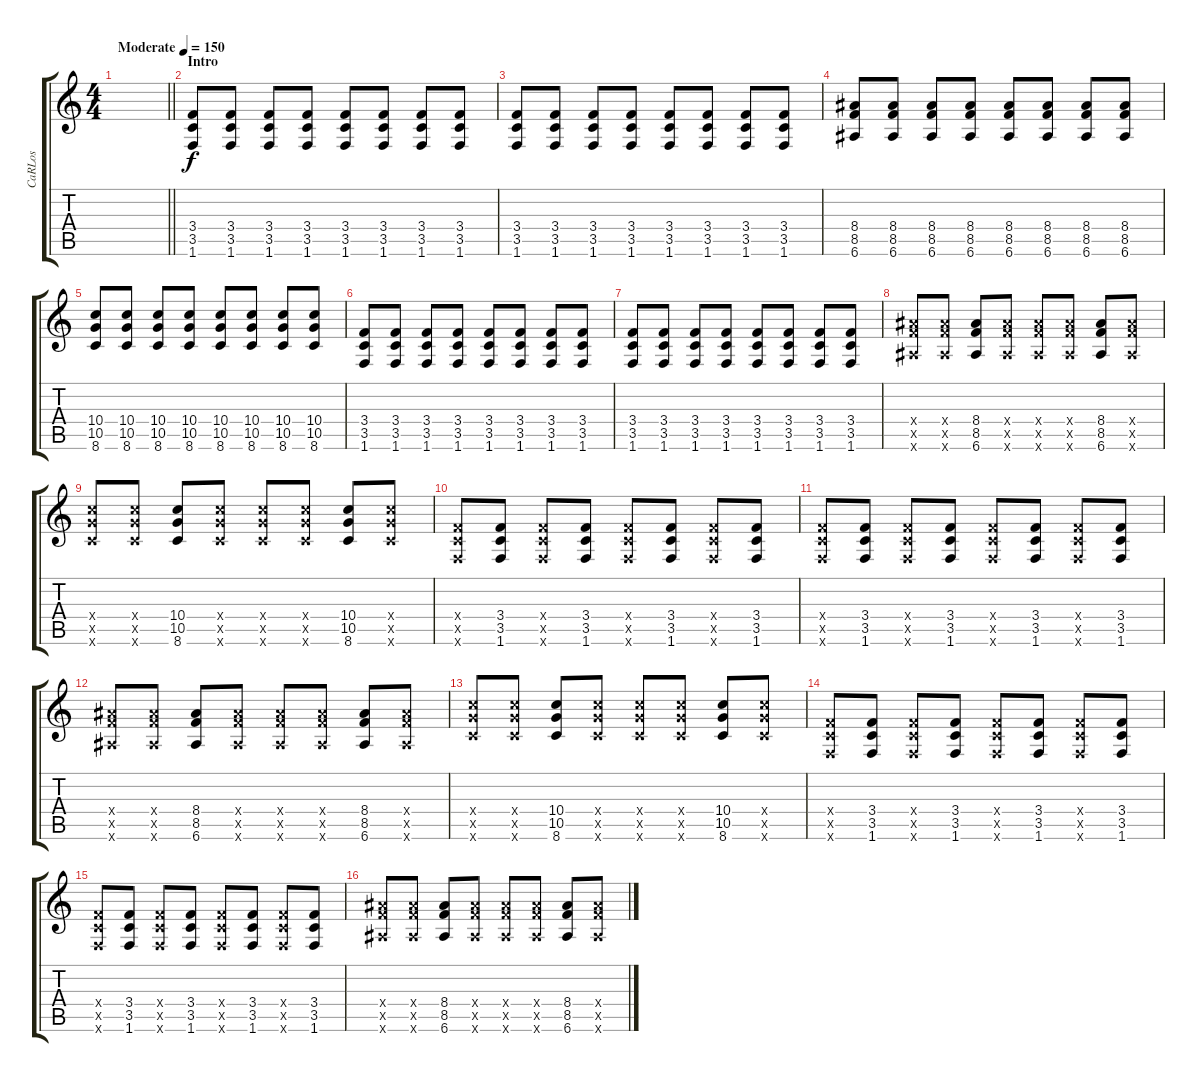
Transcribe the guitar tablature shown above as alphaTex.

\track ("CaRLos" "CaRLos") {instrument overdrivenguitar}
\staff {score tabs}
\tuning (E4 B3 G3 D3 A2 E2) {hide}
\ts (4 4)
\tempo (150 "Moderate")
\clef g2
\barLineRight lightlight
\ks c
|
\section ("" "Intro")
(3.4 3.5 1.6).8 (3.4 3.5 1.6).8 (3.4 3.5 1.6).8 (3.4 3.5 1.6).8 (3.4 3.5 1.6).8 (3.4 3.5 1.6).8 (3.4 3.5 1.6).8 (3.4 3.5 1.6).8 |
(3.4 3.5 1.6).8 (3.4 3.5 1.6).8 (3.4 3.5 1.6).8 (3.4 3.5 1.6).8 (3.4 3.5 1.6).8 (3.4 3.5 1.6).8 (3.4 3.5 1.6).8 (3.4 3.5 1.6).8 |
(8.4 8.5 6.6).8 (8.4 8.5 6.6).8 (8.4 8.5 6.6).8 (8.4 8.5 6.6).8 (8.4 8.5 6.6).8 (8.4 8.5 6.6).8 (8.4 8.5 6.6).8 (8.4 8.5 6.6).8 |
(10.4 10.5 8.6).8 (10.4 10.5 8.6).8 (10.4 10.5 8.6).8 (10.4 10.5 8.6).8 (10.4 10.5 8.6).8 (10.4 10.5 8.6).8 (10.4 10.5 8.6).8 (10.4 10.5 8.6).8 |
(3.4 3.5 1.6).8 (3.4 3.5 1.6).8 (3.4 3.5 1.6).8 (3.4 3.5 1.6).8 (3.4 3.5 1.6).8 (3.4 3.5 1.6).8 (3.4 3.5 1.6).8 (3.4 3.5 1.6).8 |
(3.4 3.5 1.6).8 (3.4 3.5 1.6).8 (3.4 3.5 1.6).8 (3.4 3.5 1.6).8 (3.4 3.5 1.6).8 (3.4 3.5 1.6).8 (3.4 3.5 1.6).8 (3.4 3.5 1.6).8 |
(8.4{x} 8.5{x} 6.6{x}).8 (8.4{x} 8.5{x} 6.6{x}).8 (8.4 8.5 6.6).8 (8.4{x} 8.5{x} 6.6{x}).8 (8.4{x} 8.5{x} 6.6{x}).8 (8.4{x} 8.5{x} 6.6{x}).8 (8.4 8.5 6.6).8 (8.4{x} 8.5{x} 6.6{x}).8 |
(10.4{x} 10.5{x} 8.6{x}).8 (10.4{x} 10.5{x} 8.6{x}).8 (10.4 10.5 8.6).8 (10.4{x} 10.5{x} 8.6{x}).8 (10.4{x} 10.5{x} 8.6{x}).8 (10.4{x} 10.5{x} 8.6{x}).8 (10.4 10.5 8.6).8 (10.4{x} 10.5{x} 8.6{x}).8 |
(3.4{x} 3.5{x} 1.6{x}).8 (3.4 3.5 1.6).8 (3.4{x} 3.5{x} 1.6{x}).8 (3.4 3.5 1.6).8 (3.4{x} 3.5{x} 1.6{x}).8 (3.4 3.5 1.6).8 (3.4{x} 3.5{x} 1.6{x}).8 (3.4 3.5 1.6).8 |
(3.4{x} 3.5{x} 1.6{x}).8 (3.4 3.5 1.6).8 (3.4{x} 3.5{x} 1.6{x}).8 (3.4 3.5 1.6).8 (3.4{x} 3.5{x} 1.6{x}).8 (3.4 3.5 1.6).8 (3.4{x} 3.5{x} 1.6{x}).8 (3.4 3.5 1.6).8 |
(8.4{x} 8.5{x} 6.6{x}).8 (8.4{x} 8.5{x} 6.6{x}).8 (8.4 8.5 6.6).8 (8.4{x} 8.5{x} 6.6{x}).8 (8.4{x} 8.5{x} 6.6{x}).8 (8.4{x} 8.5{x} 6.6{x}).8 (8.4 8.5 6.6).8 (8.4{x} 8.5{x} 6.6{x}).8 |
(10.4{x} 10.5{x} 8.6{x}).8 (10.4{x} 10.5{x} 8.6{x}).8 (10.4 10.5 8.6).8 (10.4{x} 10.5{x} 8.6{x}).8 (10.4{x} 10.5{x} 8.6{x}).8 (10.4{x} 10.5{x} 8.6{x}).8 (10.4 10.5 8.6).8 (10.4{x} 10.5{x} 8.6{x}).8 |
(3.4{x} 3.5{x} 1.6{x}).8 (3.4 3.5 1.6).8 (3.4{x} 3.5{x} 1.6{x}).8 (3.4 3.5 1.6).8 (3.4{x} 3.5{x} 1.6{x}).8 (3.4 3.5 1.6).8 (3.4{x} 3.5{x} 1.6{x}).8 (3.4 3.5 1.6).8 |
(3.4{x} 3.5{x} 1.6{x}).8 (3.4 3.5 1.6).8 (3.4{x} 3.5{x} 1.6{x}).8 (3.4 3.5 1.6).8 (3.4{x} 3.5{x} 1.6{x}).8 (3.4 3.5 1.6).8 (3.4{x} 3.5{x} 1.6{x}).8 (3.4 3.5 1.6).8 |
(8.4{x} 8.5{x} 6.6{x}).8 (8.4{x} 8.5{x} 6.6{x}).8 (8.4 8.5 6.6).8 (8.4{x} 8.5{x} 6.6{x}).8 (8.4{x} 8.5{x} 6.6{x}).8 (8.4{x} 8.5{x} 6.6{x}).8 (8.4 8.5 6.6).8 (8.4{x} 8.5{x} 6.6{x}).8
